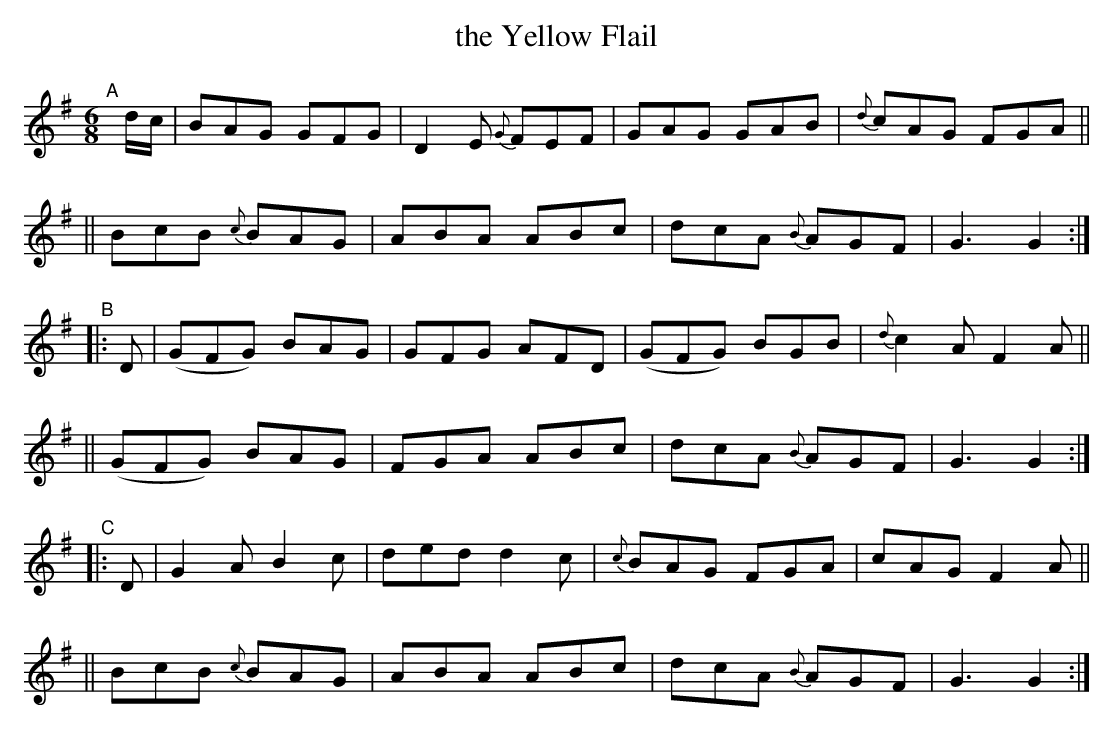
X:1
T: the Yellow Flail
M: 6/8
L: 1/8
K: G
"^A"[|] d/c/ \
|  BAG    GFG | D2E {G}FEF | GAG    GAB | {d}cAG FGA ||
|| BcB {c}BAG | ABA    ABc | dcA {B}AGF |    G3  G2 :|
"^B"|: D \
|  (GFG) BAG | GFG AFD | (GFG)   BGB | {d}c2A F2A ||
|| (GFG) BAG | FGA ABc |  dcA {B}AGF |    G3  G2 :|
"^C"|: D \
|  G2A    B2c | ded d2c | {c}BAG FGA | cAG F2A ||
|| BcB {c}BAG | ABA ABc | dcA {B}AGF | G3  G2 :|
